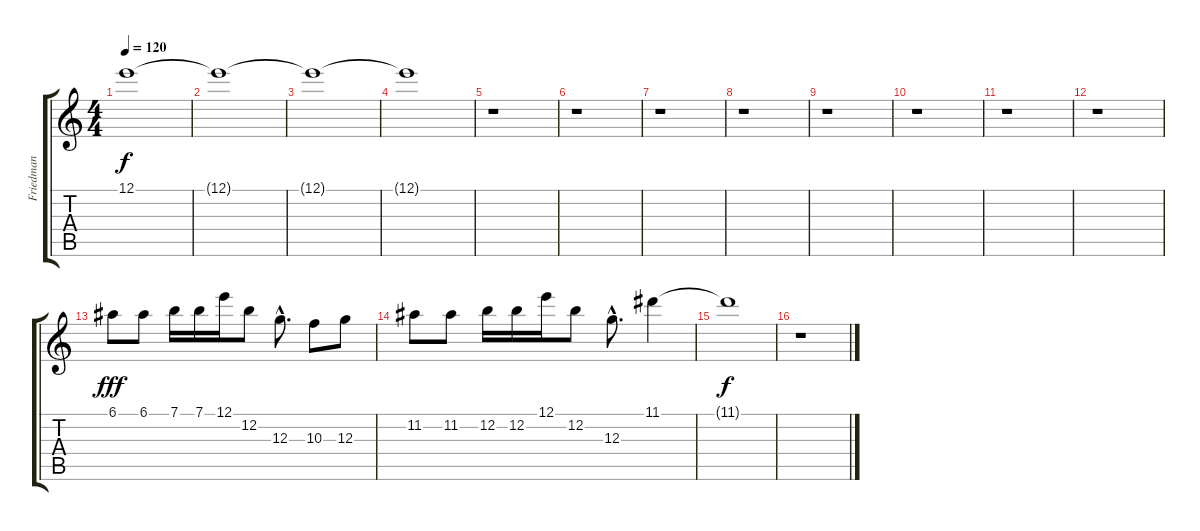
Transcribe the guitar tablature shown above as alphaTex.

\track ("Friedman" "Friedman") {instrument overdrivenguitar}
\staff {score tabs}
\tuning (E4 B3 G3 D3 A2 E2) {hide}
\ts (4 4)
\tempo 120
\clef g2
\ks c
12.1{t}.1{dy f} |
12.1{t}.1 |
12.1{t}.1 |
12.1{t}.1 |
r.1 |
r.1 |
r.1 |
r.1 |
r.1 |
r.1 |
r.1 |
r.1 |
6.1.8{dy fff} 6.1.8 7.1.16 7.1.16 12.1.16 12.2.8 12.3{hac}.8{d} 10.3.8 12.3.8 |
11.2.8 11.2.8 12.2.16 12.2.16 12.1.16 12.2.8 12.3{hac}.8{d} 11.1.4 |
11.1{t}.1{dy f} |
r.1
